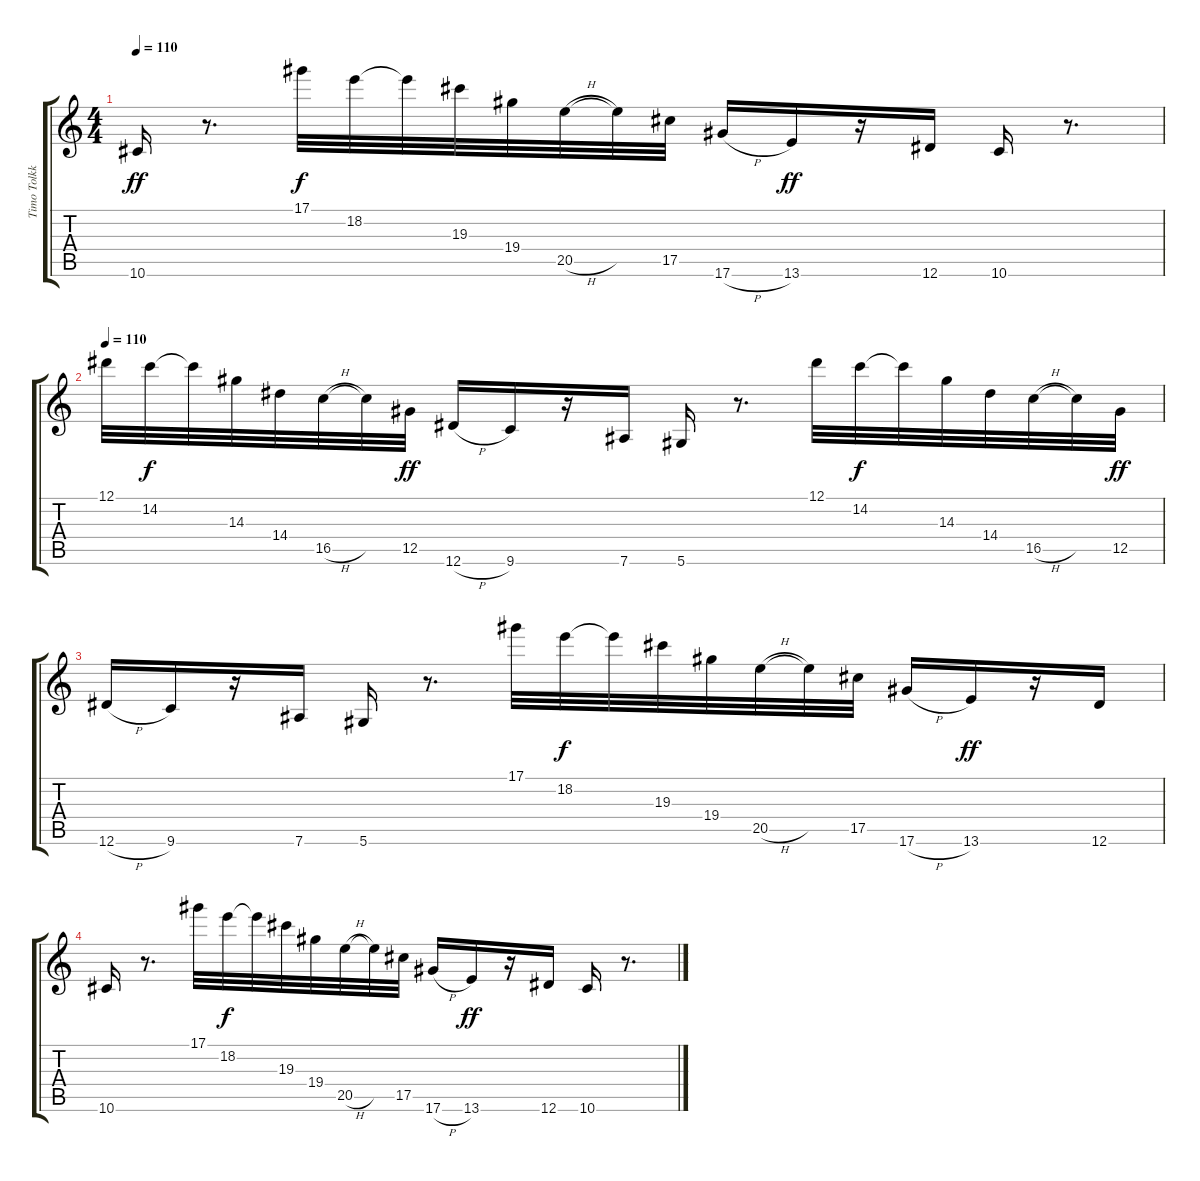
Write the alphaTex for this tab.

\track ("Timo Tolkki" "Timo Tolkk") {instrument distortionguitar}
\staff {score tabs}
\tuning (Eb4 Bb3 Gb3 Db3 Ab2 Eb2) {hide}
\ts (4 4)
\tempo 110
\clef g2
\ks c
10.6.16{dy ff} r.8{d} 17.1.32{dy f} 18.2.32 18.2{t}.32 19.3.32 19.4.32 20.5{h}.32 20.5{t}.32 17.5.32 17.6{h}.16 13.6.16{dy ff} r.16 12.6.16 10.6.16 r.8{d} |
\tempo 110
12.1.32 14.2.32{dy f} 14.2{t}.32 14.3.32 14.4.32 16.5{h}.32 16.5{t}.32 12.5.32{dy ff} 12.6{h}.16 9.6.16 r.16 7.6.16 5.6.16 r.8{d} 12.1.32 14.2.32{dy f} 14.2{t}.32 14.3.32 14.4.32 16.5{h}.32 16.5{t}.32 12.5.32{dy ff} |
12.6{h}.16 9.6.16 r.16 7.6.16 5.6.16 r.8{d} 17.1.32 18.2.32{dy f} 18.2{t}.32 19.3.32 19.4.32 20.5{h}.32 20.5{t}.32 17.5.32 17.6{h}.16 13.6.16{dy ff} r.16 12.6.16 |
10.6.16 r.8{d} 17.1.32 18.2.32{dy f} 18.2{t}.32 19.3.32 19.4.32 20.5{h}.32 20.5{t}.32 17.5.32 17.6{h}.16 13.6.16{dy ff} r.16 12.6.16 10.6.16 r.8{d}
